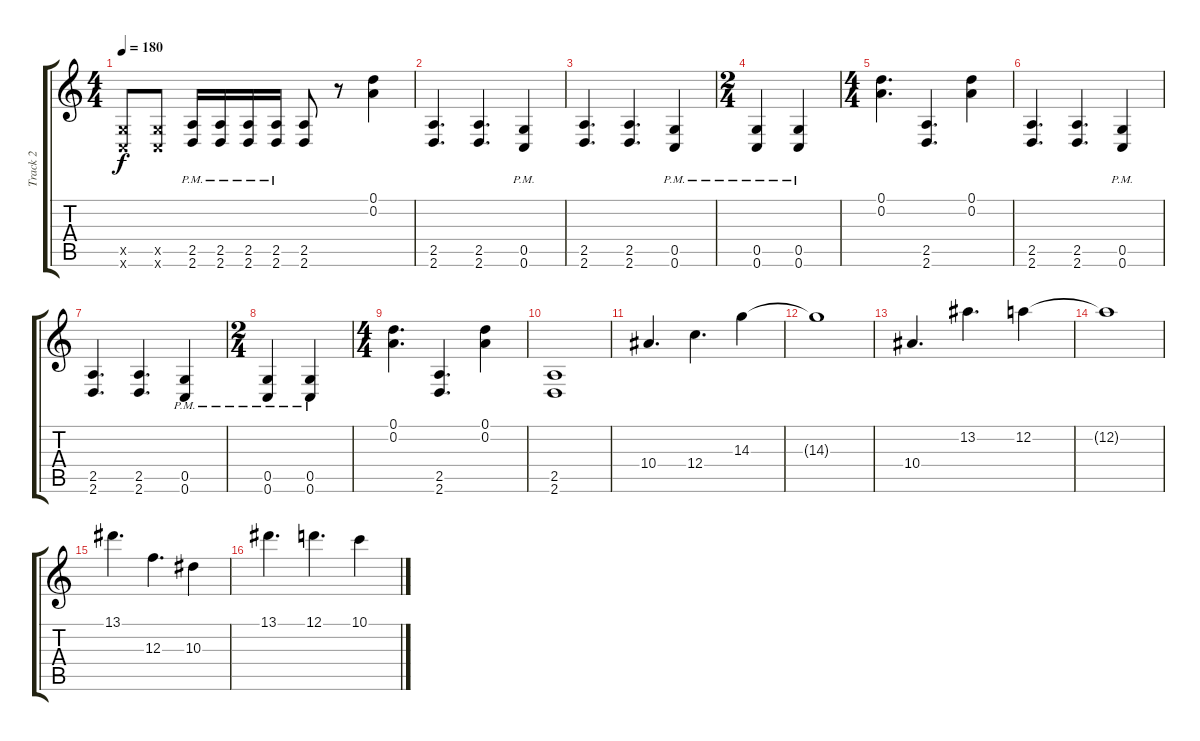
\track ("Track 2" "Track 2") {instrument distortionguitar}
\staff {score tabs}
\tuning (D4 A3 F3 C3 G2 C2) {hide}
\ts (4 4)
\tempo 180
\clef g2
\ks c
(0.5{x} 0.6{x}).8{dy f} (0.5{x} 0.6{x}).8 (2.5{pm} 2.6{pm}).16 (2.5{pm} 2.6{pm}).16 (2.5{pm} 2.6{pm}).16 (2.5{pm} 2.6{pm}).16 (2.5 2.6).8 r.8 (0.1 0.2).4 |
(2.5 2.6).4{d} (2.5 2.6).4{d} (0.5{pm} 0.6{pm}).4 |
(2.5 2.6).4{d} (2.5 2.6).4{d} (0.5{pm} 0.6{pm}).4 |
\ts (2 4)
(0.5{pm} 0.6{pm}).4 (0.5{pm} 0.6{pm}).4 |
\ts (4 4)
(0.1 0.2).4{d} (2.5 2.6).4{d} (0.1 0.2).4 |
(2.5 2.6).4{d} (2.5 2.6).4{d} (0.5{pm} 0.6{pm}).4 |
(2.5 2.6).4{d} (2.5 2.6).4{d} (0.5{pm} 0.6{pm}).4 |
\ts (2 4)
(0.5{pm} 0.6{pm}).4 (0.5{pm} 0.6{pm}).4 |
\ts (4 4)
(0.1 0.2).4{d} (2.5 2.6).4{d} (0.1 0.2).4 |
(2.5 2.6).1 |
10.4.4{d} 12.4.4{d} 14.3.4 |
14.3{t}.1 |
10.4.4{d} 13.2.4{d} 12.2.4 |
12.2{t}.1 |
13.1.4{d} 12.3.4{d} 10.3.4 |
13.1.4{d} 12.1.4{d} 10.1.4
